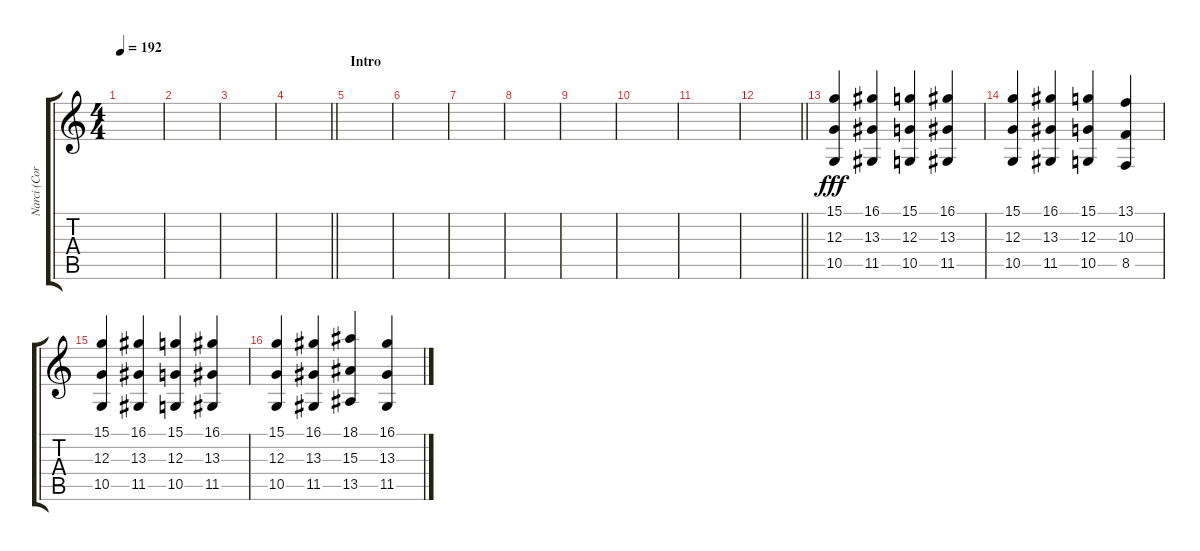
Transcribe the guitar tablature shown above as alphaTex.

\track ("Narci (Coros)" "Narci (Cor") {instrument choiraahs}
\staff {score tabs}
\tuning (E4 B3 G3 D3 A2 E2) {hide}
\ts (4 4)
\tempo 192
\clef g2
\ks c
|
|
|
\barLineRight lightlight
|
\section ("" "Intro")
|
|
|
|
|
|
|
\barLineRight lightlight
|
(15.1 12.3 10.5).4{dy fff} (16.1 13.3 11.5).4 (15.1 12.3 10.5).4 (16.1 13.3 11.5).4 |
(15.1 12.3 10.5).4 (16.1 13.3 11.5).4 (15.1 12.3 10.5).4 (13.1 10.3 8.5).4 |
(15.1 12.3 10.5).4 (16.1 13.3 11.5).4 (15.1 12.3 10.5).4 (16.1 13.3 11.5).4 |
(15.1 12.3 10.5).4 (16.1 13.3 11.5).4 (18.1 15.3 13.5).4 (16.1 13.3 11.5).4
